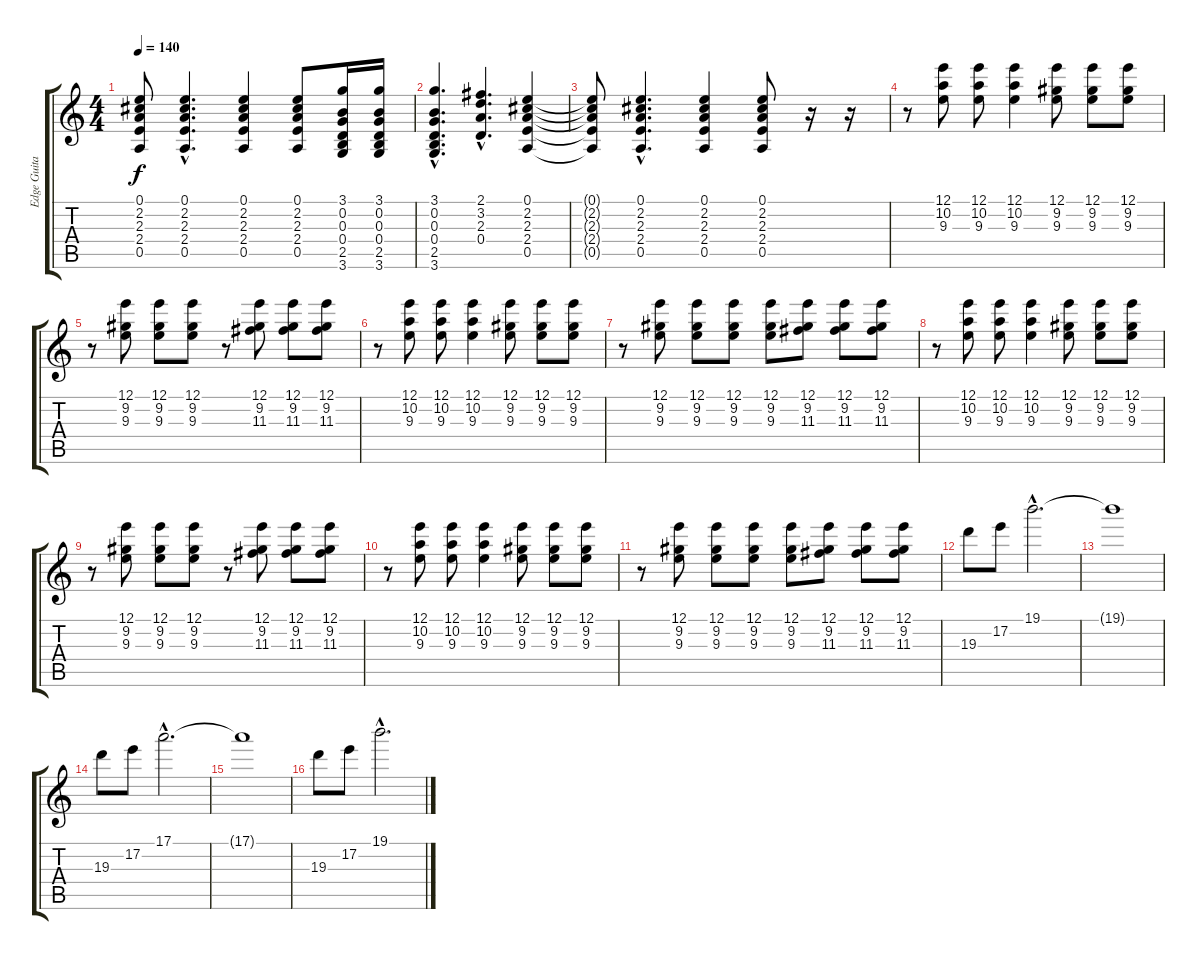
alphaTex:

\track ("Edge Guitar 1" "Edge Guita") {instrument overdrivenguitar}
\staff {score tabs}
\tuning (E4 B3 G3 D3 A2 E2) {hide}
\ts (4 4)
\tempo 140
\clef g2
\ks c
(0.1{t} 2.2{t} 2.3{t} 2.4{t} 0.5{t}).8{dy f} (0.1{hac} 2.2{hac} 2.3{hac} 2.4{hac} 0.5{hac}).4{d} (0.1 2.2 2.3 2.4 0.5).4 (0.1 2.2 2.3 2.4 0.5).8 (3.1 0.2 0.3 0.4 2.5 3.6).16 (3.1 0.2 0.3 0.4 2.5 3.6).16 |
(3.1{hac} 0.2{hac} 0.3{hac} 0.4{hac} 2.5{hac} 3.6{hac}).4{d} (2.1{hac} 3.2{hac} 2.3{hac} 0.4{hac}).4{d} (0.1 2.2 2.3 2.4 0.5).4 |
(0.1{t} 2.2{t} 2.3{t} 2.4{t} 0.5{t}).8 (0.1{hac} 2.2{hac} 2.3{hac} 2.4{hac} 0.5{hac}).4{d} (0.1 2.2 2.3 2.4 0.5).4 (0.1 2.2 2.3 2.4 0.5).8 r.16 r.16 |
r.8 (12.1 10.2 9.3).8 (12.1 10.2 9.3).8 (12.1 10.2 9.3).4 (12.1 9.2 9.3).8 (12.1 9.2 9.3).8 (12.1 9.2 9.3).8 |
r.8 (12.1 9.2 9.3).8 (12.1 9.2 9.3).8 (12.1 9.2 9.3).8 r.8 (12.1 9.2 11.3).8 (12.1 9.2 11.3).8 (12.1 9.2 11.3).8 |
r.8 (12.1 10.2 9.3).8 (12.1 10.2 9.3).8 (12.1 10.2 9.3).4 (12.1 9.2 9.3).8 (12.1 9.2 9.3).8 (12.1 9.2 9.3).8 |
r.8 (12.1 9.2 9.3).8 (12.1 9.2 9.3).8 (12.1 9.2 9.3).8 (12.1 9.2 9.3).8 (12.1 9.2 11.3).8 (12.1 9.2 11.3).8 (12.1 9.2 11.3).8 |
r.8 (12.1 10.2 9.3).8 (12.1 10.2 9.3).8 (12.1 10.2 9.3).4 (12.1 9.2 9.3).8 (12.1 9.2 9.3).8 (12.1 9.2 9.3).8 |
r.8 (12.1 9.2 9.3).8 (12.1 9.2 9.3).8 (12.1 9.2 9.3).8 r.8 (12.1 9.2 11.3).8 (12.1 9.2 11.3).8 (12.1 9.2 11.3).8 |
r.8 (12.1 10.2 9.3).8 (12.1 10.2 9.3).8 (12.1 10.2 9.3).4 (12.1 9.2 9.3).8 (12.1 9.2 9.3).8 (12.1 9.2 9.3).8 |
r.8 (12.1 9.2 9.3).8 (12.1 9.2 9.3).8 (12.1 9.2 9.3).8 (12.1 9.2 9.3).8 (12.1 9.2 11.3).8 (12.1 9.2 11.3).8 (12.1 9.2 11.3).8 |
19.3.8 17.2.8 19.1{hac}.2{d} |
19.1{t}.1 |
19.3.8 17.2.8 17.1{hac}.2{d} |
17.1{t}.1 |
19.3.8 17.2.8 19.1{hac}.2{d}
